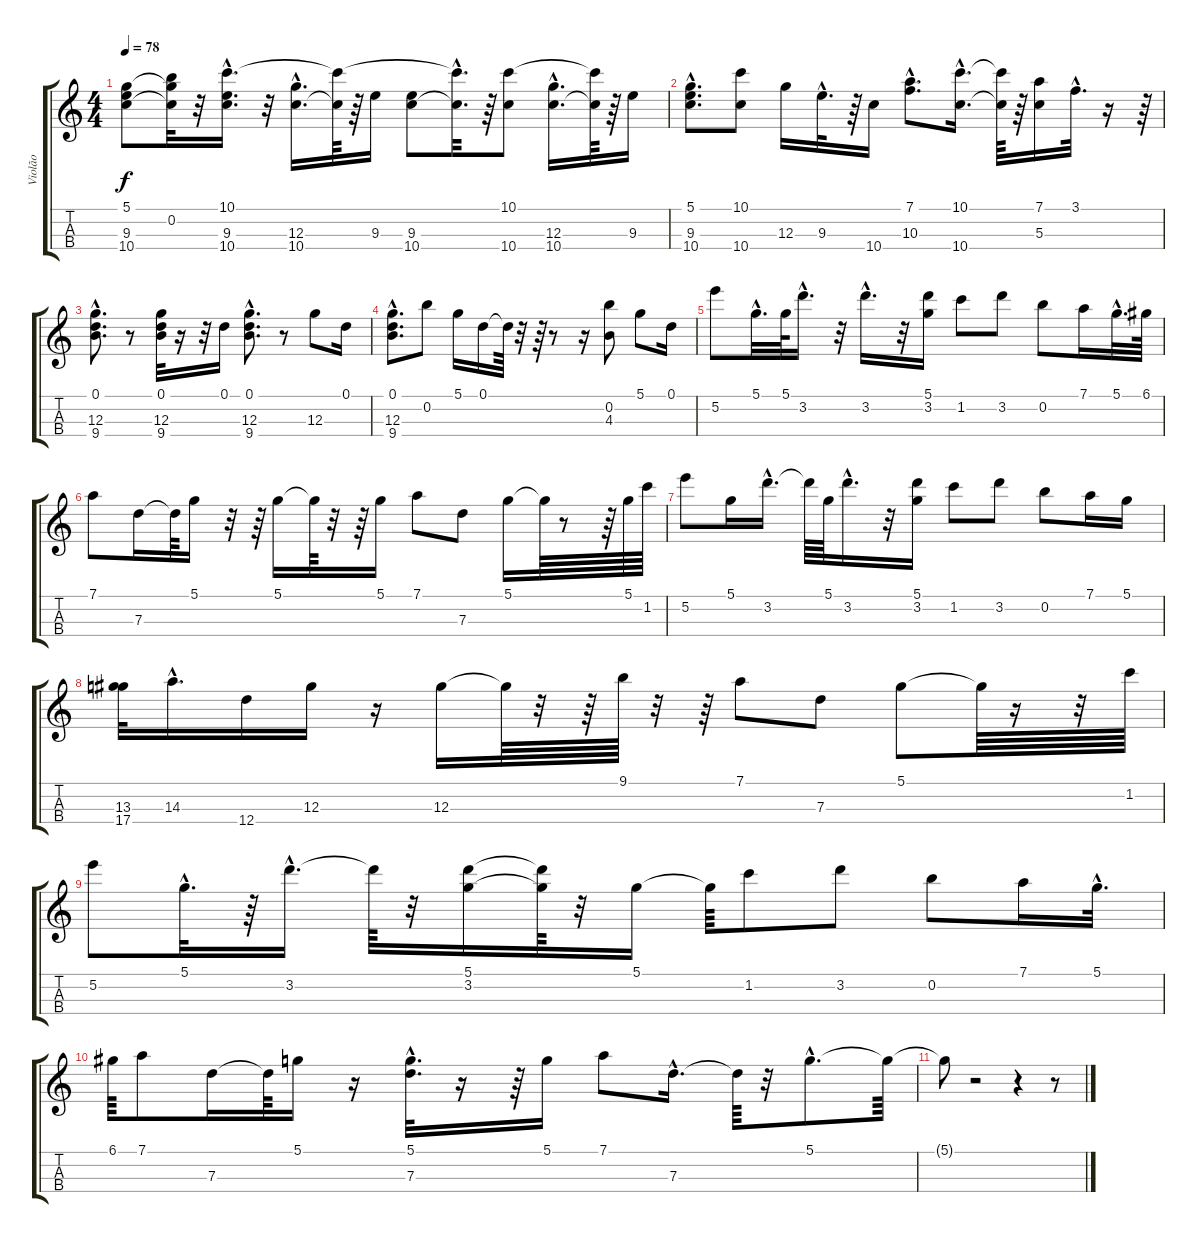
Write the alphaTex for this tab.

\track ("Violão" "Violão") {instrument acousticguitarsteel}
\staff {score tabs}
\tuning (D4 B4 G3 D3) {hide}
\ts (4 4)
\tempo 78
\clef g2
\ks c
(5.1 9.3 10.4).8{dy f} (5.1{t} 0.2{t} 10.4{t}).32 r.32 (10.1{hac} 9.3{hac} 10.4{hac}).16{d} r.32 (12.3{hac} 10.4{hac}).16{d} (10.1{t} 10.4{t}).64 r.64 9.3.16 (9.3 10.4).8 (10.1{hac t} 10.4{hac t}).32{d} r.64 (10.1 10.4).8 (12.3{hac} 10.4{hac}).16{d} (10.1{t} 10.4{t}).64 r.64 9.3.16 |
(5.1{hac} 9.3{hac} 10.4{hac}).8{d} (10.1 10.4).8 12.3.16 9.3{hac}.32{d} r.64 10.4.16 (7.1{hac} 10.3{hac}).8{d} (10.1{hac} 10.4{hac}).16{d} (10.1{t} 10.4{t}).64 r.64 (7.1 5.3).16 3.1{hac}.32{d} r.16 r.64 |
(0.1{hac} 12.3{hac} 9.4{hac}).8{d} r.8 (0.1 12.3 9.4).32 r.16 r.32 0.1.16 (0.1{hac} 12.3{hac} 9.4{hac}).8{d} r.8 12.3.8 0.1.16 |
(0.1{hac} 12.3{hac} 9.4{hac}).8{d} 0.2.8 5.1.16 0.1.16 0.1{t}.64 r.32 r.64 r.8 r.16 (0.2 4.3).8 5.1.8 0.1.16 |
5.2.8 5.1{hac}.32{d} 5.1.64 3.2{hac}.16{d} r.32 3.2{hac}.16{d} r.32 (5.1 3.2).16 1.2.8 3.2.8 0.2.8 7.1.16 5.1{hac}.32{d} 6.1.64 |
7.1.8 7.3.16 7.3{t}.64 5.1.16 r.32 r.64 5.1.16 5.1{t}.64 r.32 r.64 5.1.16 7.1.8 7.3.8 5.1.16 5.1{t}.64 r.8 r.64 5.1.64 1.2.64 |
5.2.8 5.1.16 3.2{hac}.16{d} 3.2{t}.64 5.1.64 3.2{hac}.16{d} r.32 (5.1 3.2).16 1.2.8 3.2.8 0.2.8 7.1.16 5.1.16 |
(13.3 17.4).32 14.3{hac}.16{d} 12.4.16 12.3.16 r.16 12.3.16 12.3{t}.64 r.32 r.64 9.1.64 r.32 r.64 7.1.8 7.3.8 5.1.8 5.1{t}.64 r.16 r.32 1.2.64 |
5.2.8 5.1{hac}.32{d} r.64 3.2{hac}.16{d} 3.2{t}.64 r.32 (5.1 3.2).16 (5.1{t} 3.2{t}).64 r.32 5.1.16 5.1{t}.64 1.2.8 3.2.8 0.2.8 7.1.16 5.1{hac}.32{d} |
6.1.64 7.1.8 7.3.16 7.3{t}.64 5.1.16 r.16 (5.1{hac} 7.3{hac}).32{d} r.16 r.64 5.1.16 7.1.8 7.3{hac}.16{d} 7.3{t}.64 r.32 5.1{hac}.8{d} 5.1{t}.64 |
5.1{t}.8 r.2 r.4 r.8
